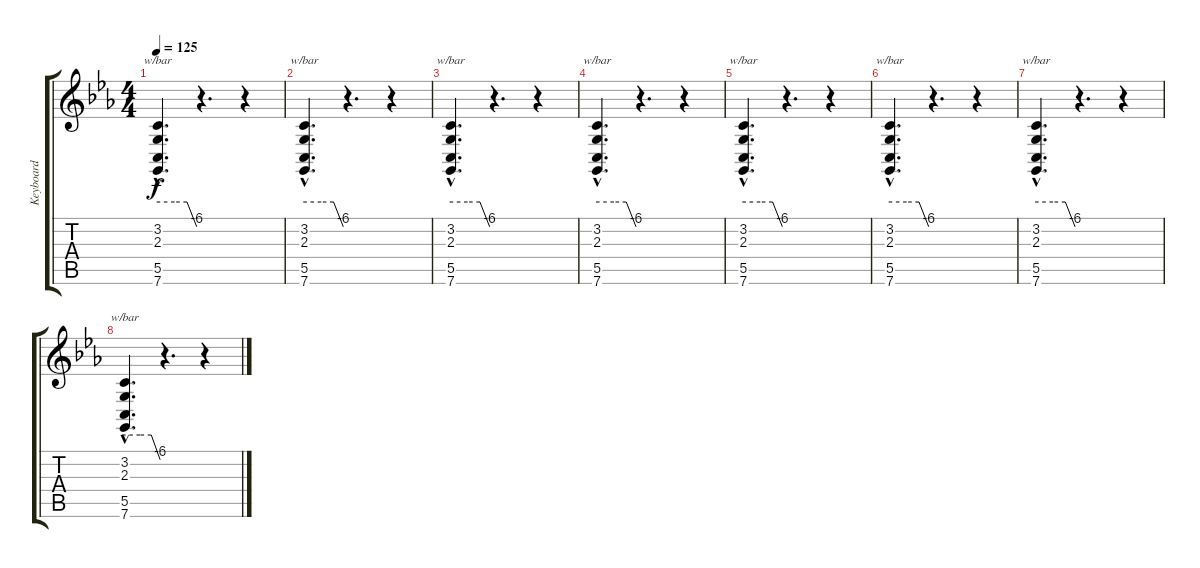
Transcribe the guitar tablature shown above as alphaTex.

\track ("Keyboard" "Keyboard") {instrument stringensemble1}
\staff {score tabs}
\tuning (D4 A3 F3 C3 G2 C2) {hide}
\ts (4 4)
\tempo 125
\clef g2
\ks cminor
(3.2{hac} 2.3{hac} 5.5{hac} 7.6{hac}).4{d tbe (custom default 0 0 26 0 45 0 60 -24) dy f instrument lead2sawtooth} r.4{d} r.4 |
(3.2{hac} 2.3{hac} 5.5{hac} 7.6{hac}).4{d tbe (custom default 0 0 26 0 45 0 60 -24) instrument lead2sawtooth} r.4{d} r.4 |
(3.2{hac} 2.3{hac} 5.5{hac} 7.6{hac}).4{d tbe (custom default 0 0 26 0 45 0 60 -24) instrument lead2sawtooth} r.4{d} r.4 |
(3.2{hac} 2.3{hac} 5.5{hac} 7.6{hac}).4{d tbe (custom default 0 0 26 0 45 0 60 -24) instrument lead2sawtooth} r.4{d} r.4 |
(3.2{hac} 2.3{hac} 5.5{hac} 7.6{hac}).4{d tbe (custom default 0 0 26 0 45 0 60 -24) instrument lead2sawtooth} r.4{d} r.4 |
(3.2{hac} 2.3{hac} 5.5{hac} 7.6{hac}).4{d tbe (custom default 0 0 26 0 45 0 60 -24) instrument lead2sawtooth} r.4{d} r.4 |
(3.2{hac} 2.3{hac} 5.5{hac} 7.6{hac}).4{d tbe (custom default 0 0 26 0 45 0 60 -24) instrument lead2sawtooth} r.4{d} r.4 |
(3.2{hac} 2.3{hac} 5.5{hac} 7.6{hac}).4{d tbe (custom default 0 0 26 0 45 0 60 -24) instrument lead2sawtooth} r.4{d} r.4
